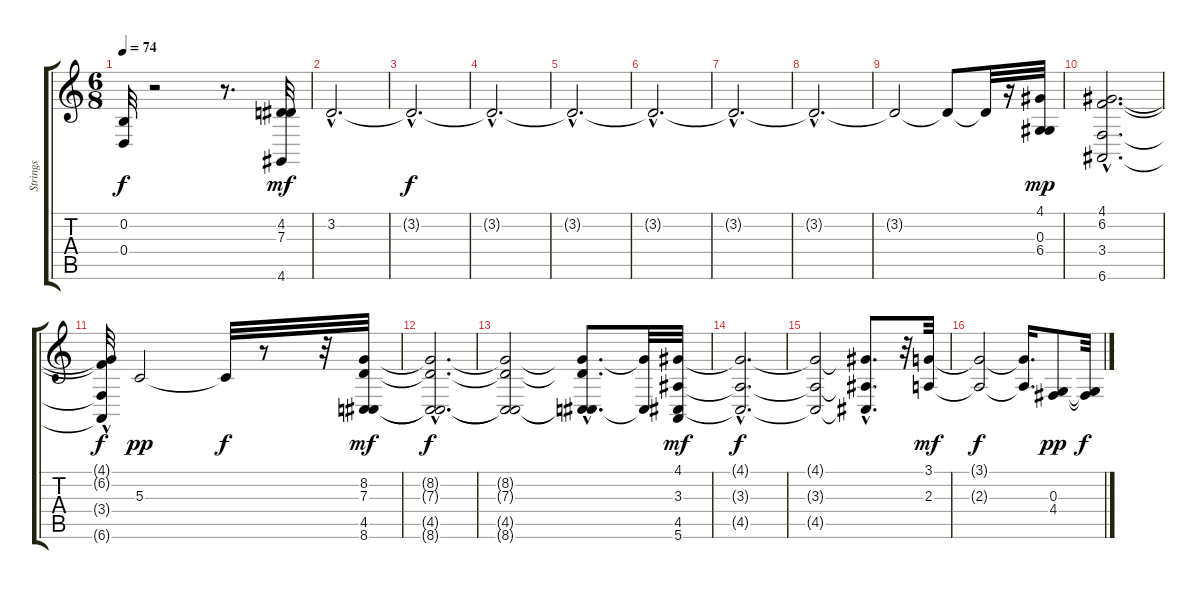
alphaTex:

\track ("Strings" "Strings") {instrument pad2warm}
\staff {score tabs}
\tuning (E4 B3 G3 D3 A2 E2) {hide}
\ts (6 8)
\tempo 74
\clef g2
\ks c
(0.2{t} 0.4{t}).32{dy f} r.2 r.8{d} (4.2 7.3 4.6).32{dy mf} |
3.2{hac}.2{d} |
3.2{hac t}.2{d dy f} |
3.2{hac t}.2{d} |
3.2{hac t}.2{d} |
3.2{hac t}.2{d} |
3.2{hac t}.2{d} |
3.2{hac t}.2{d} |
3.2{t}.2 3.2{t}.8 3.2{t}.32 r.16 (4.1 0.3 6.4).32{dy mp} |
(4.1{hac} 6.2{hac} 3.4{hac} 6.6{hac}).2{d} |
(4.1{t} 6.2{t} 3.4{hac t} 6.6{t}).32{dy f} 5.3.2{dy pp} 5.3{t}.32{dy f} r.8 r.32 (8.2 7.3 4.5 8.6).32{dy mf} |
(8.2{hac t} 7.3{hac t} 4.5{hac t} 8.6{hac t}).2{d dy f} |
(8.2{t} 7.3{t} 4.5{t} 8.6{t}).2 (8.2{hac t} 7.3{t} 4.5{t} 8.6{hac t}).8{d} (8.2{t} 8.6{t}).32 (4.1 3.3 4.5 5.6).32{dy mf} |
(4.1{hac t} 3.3{hac t} 4.5{hac t}).2{d dy f} |
(4.1{t} 3.3{t} 4.5{t}).2 (4.1{hac t} 3.3{t} 4.5{t}).8{d} r.32 (3.1 2.3).32{dy mf} |
(3.1{t} 2.3{t}).2{dy f} (3.1{t} 2.3{t}).16{d} (0.3 4.4).8{dy pp} (0.3{t} 4.4{t}).32{dy f}
